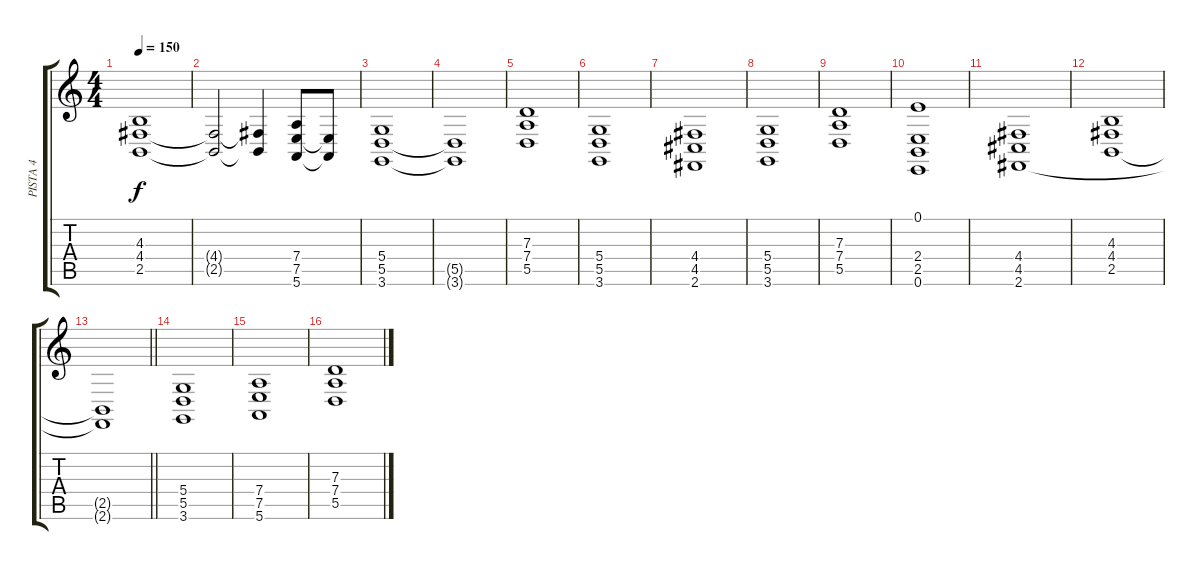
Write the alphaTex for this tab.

\track ("PISTA 4" "PISTA 4") {instrument stringensemble1}
\staff {score tabs}
\tuning (E4 B3 G3 D3 A2 E2) {hide}
\ts (4 4)
\tempo 150
\clef g2
\ks c
(4.3 4.4 2.5).1{dy f} |
(4.4{t} 2.5{t}).2 (4.4{t} 2.5{t}).4 (7.4 7.5 5.6).8 (7.5{t} 5.6{t}).8 |
(5.4 5.5 3.6).1 |
(5.5{t} 3.6{t}).1 |
(7.3 7.4 5.5).1 |
(5.4 5.5 3.6).1 |
(4.4 4.5 2.6).1 |
(5.4 5.5 3.6).1 |
(7.3 7.4 5.5).1 |
(0.1 2.4 2.5 0.6).1 |
(4.4 4.5 2.6).1 |
(4.3 4.4 2.5).1 |
\barLineRight lightlight
(2.5{t} 2.6{t}).1 |
(5.4 5.5 3.6).1 |
(7.4 7.5 5.6).1 |
(7.3 7.4 5.5).1
